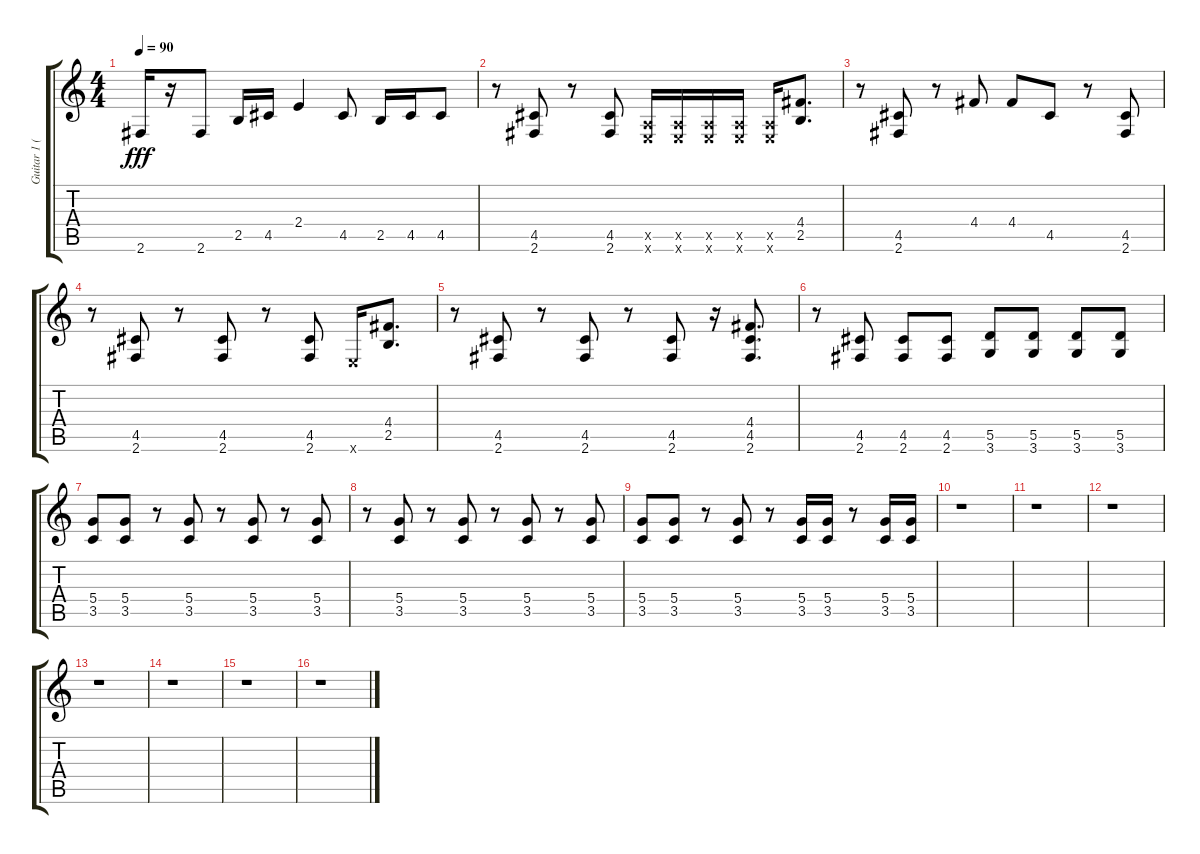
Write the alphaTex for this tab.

\track ("Guitar 1 (Rhythm)" "Guitar 1 (") {instrument distortionguitar}
\staff {score tabs}
\tuning (E4 B3 G3 D3 A2 E2) {hide}
\ts (4 4)
\tempo 90
\clef g2
\ks c
2.6.16{dy fff} r.16 2.6.8 2.5.16 4.5.16 2.4.4 4.5.8 2.5.16 4.5.16 4.5.8 |
r.8 (4.5 2.6).8 r.8 (4.5 2.6).8 (0.5{x} 0.6{x}).16 (0.5{x} 0.6{x}).16 (0.5{x} 0.6{x}).16 (0.5{x} 0.6{x}).16 (0.5{x} 0.6{x}).16 (4.4 2.5).8{d} |
r.8 (4.5 2.6).8 r.8 4.4.8 4.4.8 4.5.8 r.8 (4.5 2.6).8 |
r.8 (4.5 2.6).8 r.8 (4.5 2.6).8 r.8 (4.5 2.6).8 0.6{x}.16 (4.4 2.5).8{d} |
r.8 (4.5 2.6).8 r.8 (4.5 2.6).8 r.8 (4.5 2.6).8 r.16 (4.4 4.5 2.6).8{d} |
r.8 (4.5 2.6).8 (4.5 2.6).8 (4.5 2.6).8 (5.5 3.6).8 (5.5 3.6).8 (5.5 3.6).8 (5.5 3.6).8 |
(5.4 3.5).8 (5.4 3.5).8 r.8 (5.4 3.5).8 r.8 (5.4 3.5).8 r.8 (5.4 3.5).8 |
r.8 (5.4 3.5).8 r.8 (5.4 3.5).8 r.8 (5.4 3.5).8 r.8 (5.4 3.5).8 |
(5.4 3.5).8 (5.4 3.5).8 r.8 (5.4 3.5).8 r.8 (5.4 3.5).16 (5.4 3.5).16 r.8 (5.4 3.5).16 (5.4 3.5).16 |
r.1 |
r.1 |
r.1 |
r.1 |
r.1 |
r.1 |
r.1
